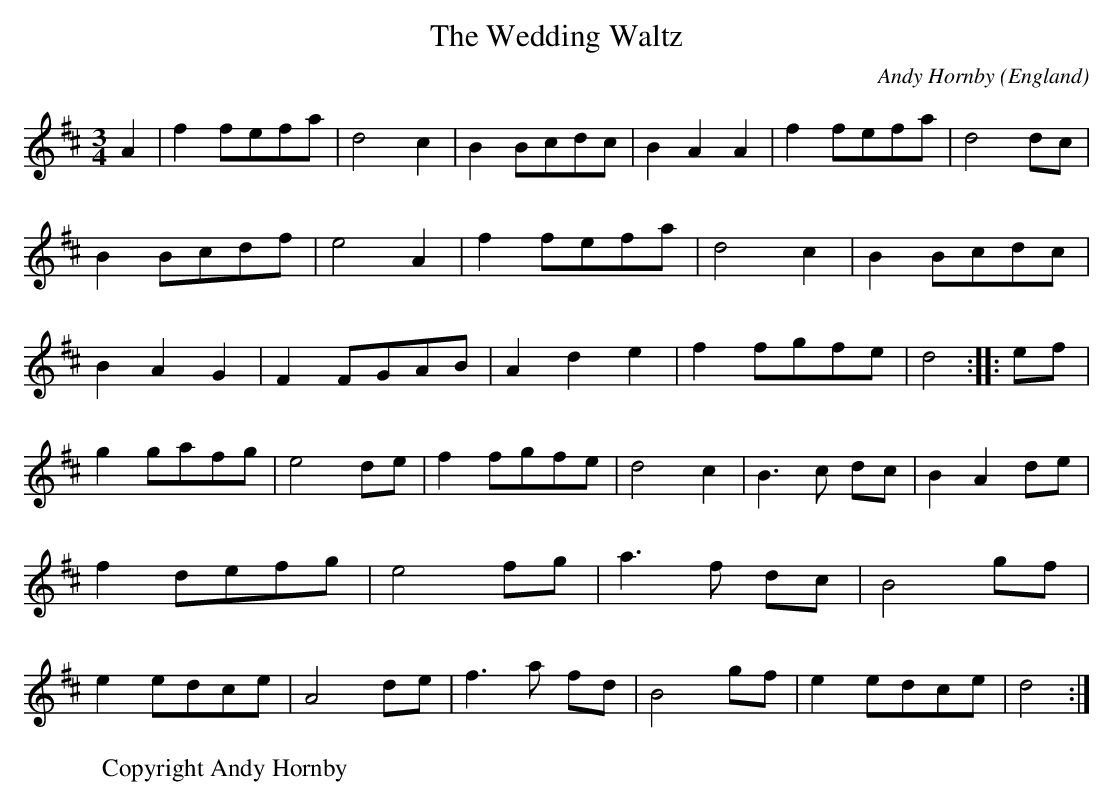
X:1
T:Wedding Waltz, The
O:England
M:3/4
C:Andy Hornby
K:D
A2 | f2 fefa | d4 c2 | B2 Bcdc | B2 A2 A2 | \
f2 fefa | d4 dc | B2 Bcdf | e4 A2 | \
f2 fefa | d4 c2 | B2Bcdc | B2A2G2 | \
F2FGAB | A2d2e2 | f2fgfe | d4 ::\
ef | \
g2gafg | e4 de | f2fgfe | d4 c2 | B3c dc | B2A2de | f2 defg | e4 fg | \
a3f dc | B4 gf | e2edce | A4 de | f3a fd | B4 gf  | e2 edce | d4 :|**
W:Copyright Andy Hornby
